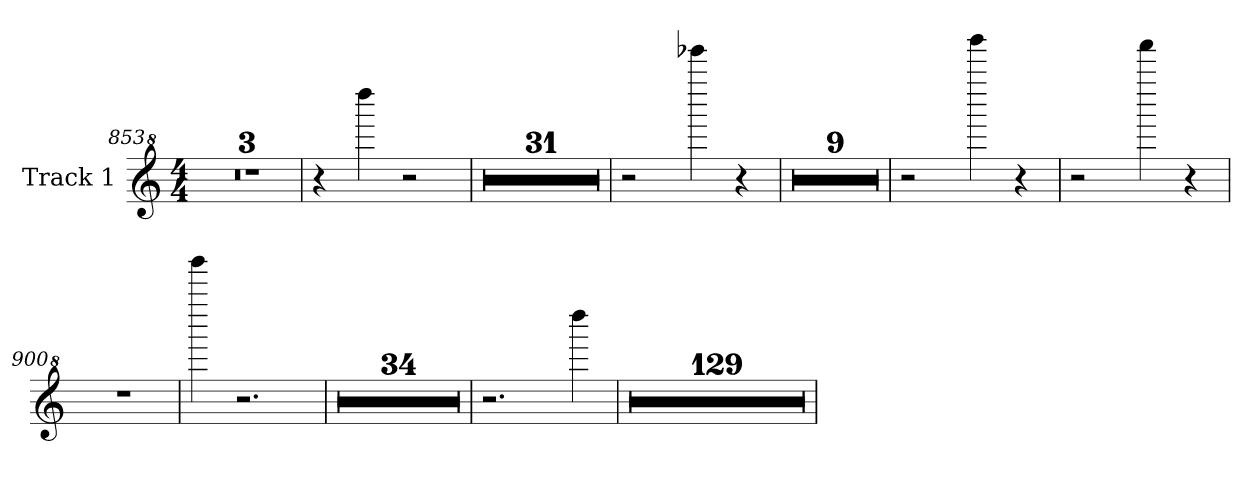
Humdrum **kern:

**kern
*part1
*staff1
*I"Track 1
*clefG^2
*M4/4
=853
1r
=854
1r
=855
1r
=856
4r
4ddddd
2r
=857
1r
=858
1r
=859
1r
=860
1r
=861
1r
=862
1r
=863
1r
=864
1r
=865
1r
=866
1r
=867
1r
=868
1r
=869
1r
=870
1r
=871
1r
=872
1r
=873
1r
=874
1r
=875
1r
=876
1r
=877
1r
=878
1r
=879
1r
=880
1r
=881
1r
=882
1r
=883
1r
=884
1r
=885
1r
=886
1r
=887
1r
=888
2r
4eeeeee-X
4r
=889
1r
=890
1r
=891
1r
=892
1r
=893
1r
=894
1r
=895
1r
=896
1r
=897
1r
=898
2r
4gggggg
4r
=899
2r
4ffffff
4r
=900
1r
=901
4gggggg
2.r
=902
1r
=903
1r
=904
1r
=905
1r
=906
1r
=907
1r
=908
1r
=909
1r
=910
1r
=911
1r
=912
1r
=913
1r
=914
1r
=915
1r
=916
1r
=917
1r
=918
1r
=919
1r
=920
1r
=921
1r
=922
1r
=923
1r
=924
1r
=925
1r
=926
1r
=927
1r
=928
1r
=929
1r
=930
1r
=931
1r
=932
1r
=933
1r
=934
1r
=935
1r
=936
2.r
4ddddd
=937
1r
=938
1r
=939
1r
=940
1r
=941
1r
=942
1r
=943
1r
=944
1r
=945
1r
=946
1r
=947
1r
=948
1r
=949
1r
=950
1r
=951
1r
=952
1r
=953
1r
=954
1r
=955
1r
=956
1r
=957
1r
=958
1r
=959
1r
=960
1r
=961
1r
=962
1r
=963
1r
=964
1r
=965
1r
=966
1r
=967
1r
=968
1r
=969
1r
=970
1r
=971
1r
=972
1r
=973
1r
=974
1r
=975
1r
=976
1r
=977
1r
=978
1r
=979
1r
=980
1r
=981
1r
=982
1r
=983
1r
=984
1r
=985
1r
=986
1r
=987
1r
=988
1r
=989
1r
=990
1r
=991
1r
=992
1r
=993
1r
=994
1r
=995
1r
=996
1r
=997
1r
=998
1r
=999
1r
=1000
1r
=1001
1r
=1002
1r
=1003
1r
=1004
1r
=1005
1r
=1006
1r
=1007
1r
=1008
1r
=1009
1r
=1010
1r
=1011
1r
=1012
1r
=1013
1r
=1014
1r
=1015
1r
=1016
1r
=1017
1r
=1018
1r
=1019
1r
=1020
1r
=1021
1r
=1022
1r
=1023
1r
=1024
1r
=1025
1r
=1026
1r
=1027
1r
=1028
1r
=1029
1r
=1030
1r
=1031
1r
=1032
1r
=1033
1r
=1034
1r
=1035
1r
=1036
1r
=1037
1r
=1038
1r
=1039
1r
=1040
1r
=1041
1r
=1042
1r
=1043
1r
=1044
1r
=1045
1r
=1046
1r
=1047
1r
=1048
1r
=1049
1r
=1050
1r
=1051
1r
=1052
1r
=1053
1r
=1054
1r
=1055
1r
=1056
1r
=1057
1r
=1058
1r
=1059
1r
=1060
1r
=1061
1r
=1062
1r
=1063
1r
=1064
1r
=1065
1r
=
*-
